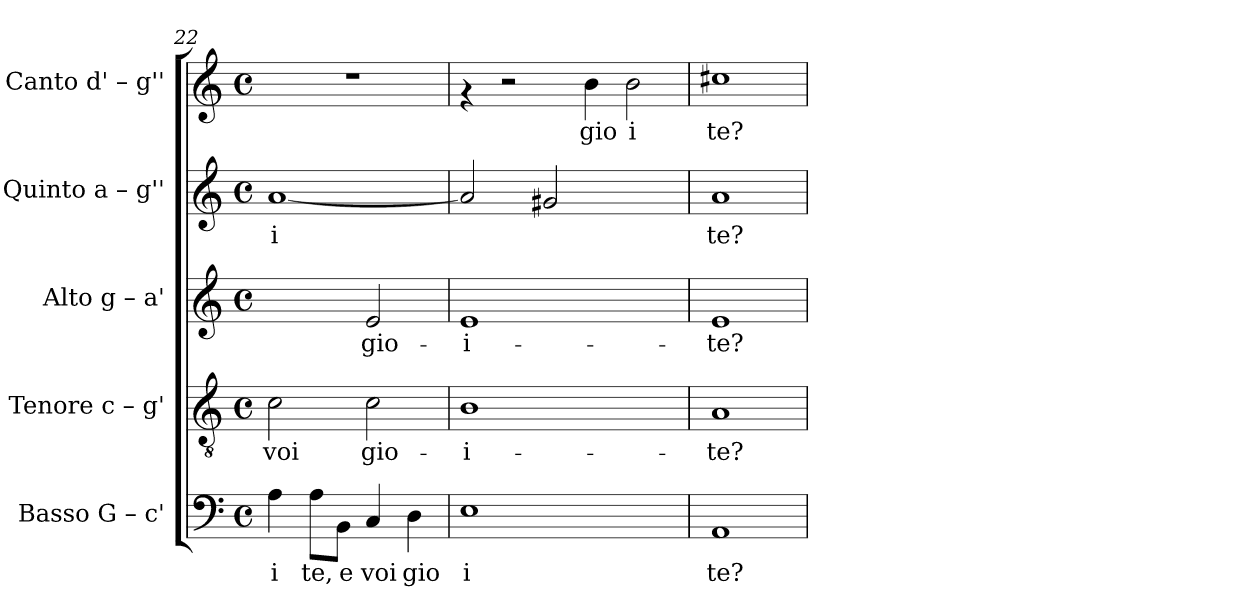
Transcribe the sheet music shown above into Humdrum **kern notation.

**kern	**text	**kern	**text	**kern	**text	**kern	**text	**kern	**text
*part5	*part5	*part4	*part4	*part3	*part3	*part2	*part2	*part1	*part1
*staff5	*staff5	*staff4	*staff4	*staff3	*staff3	*staff2	*staff2	*staff1	*staff1
*I"Basso  G – c'	*	*I"Tenore  c – g'	*	*I"Alto  g – a'	*	*I"Quinto  a – g''	*	*I"Canto  d' – g''	*
*clefF4	*	*clefGv2	*	*clefG2	*	*clefG2	*	*clefG2	*
*k[]	*	*k[]	*	*k[]	*	*k[]	*	*k[]	*
*C:	*	*C:	*	*C:	*	*C:	*	*C:	*
*M4/4	*	*M4/4	*	*M4/4	*	*M4/4	*	*M4/4	*
*met(c)	*	*met(c)	*	*met(c)	*	*met(c)	*	*met(c)	*
=22	=22	=22	=22	=22	=22	=22	=22	=22	=22
!	!LO:LY:b:rj	!	!LO:LY:b:rj	!	!	!	!LO:LY:b:rj	!	!
4A\	i	2c\	voi	2ryy	.	[1a	-i-	1r	.
!	!LO:LY:b:rj	!	!	!	!	!	!	!	!
8A\L	te,	.	.	.	.	.	.	.	.
!	!LO:LY:b:rj	!	!	!	!	!	!	!	!
8BB\J	e	.	.	.	.	.	.	.	.
!	!LO:LY:b:rj	!	!LO:LY:b:rj	!	!LO:LY:b:rj	!	!	!	!
4C/	voi	2c\	gio-	2e/	gio-	.	.	.	.
!	!LO:LY:b:rj	!	!	!	!	!	!	!	!
4D\	gio	.	.	.	.	.	.	.	.
=23	=23	=23	=23	=23	=23	=23	=23	=23	=23
!	!LO:LY:b:rj	!	!LO:LY:b:rj	!	!LO:LY:b:rj	!	!	!	!
1E	i	1B	-i-	1e	-i-	2a]	.	4rf	.
.	.	.	.	.	.	.	.	2r	.
!	!	!	!	!	!	!	!LO:LY:b:rj	!	!
.	.	.	.	.	.	2g#X/	--	.	.
!	!	!	!	!	!	!	!	!	!LO:LY:b:rj
.	.	.	.	.	.	.	.	4b\	gio
!	!	!	!	!	!	!	!	!	!LO:LY:b:rj
2ryy	.	2ryy	.	2ryy	.	2ryy	.	2b\	i
=24	=24	=24	=24	=24	=24	=24	=24	=24	=24
!	!LO:LY:b:rj	!	!LO:LY:b:rj	!	!LO:LY:b:rj	!	!LO:LY:b:rj	!	!LO:LY:b:rj
1AA	te?	1A	-te?	1e	-te?	1a	-te?	1cc#X	te?
=	=	=	=	=	=	=	=	=	=
*-	*-	*-	*-	*-	*-	*-	*-	*-	*-
